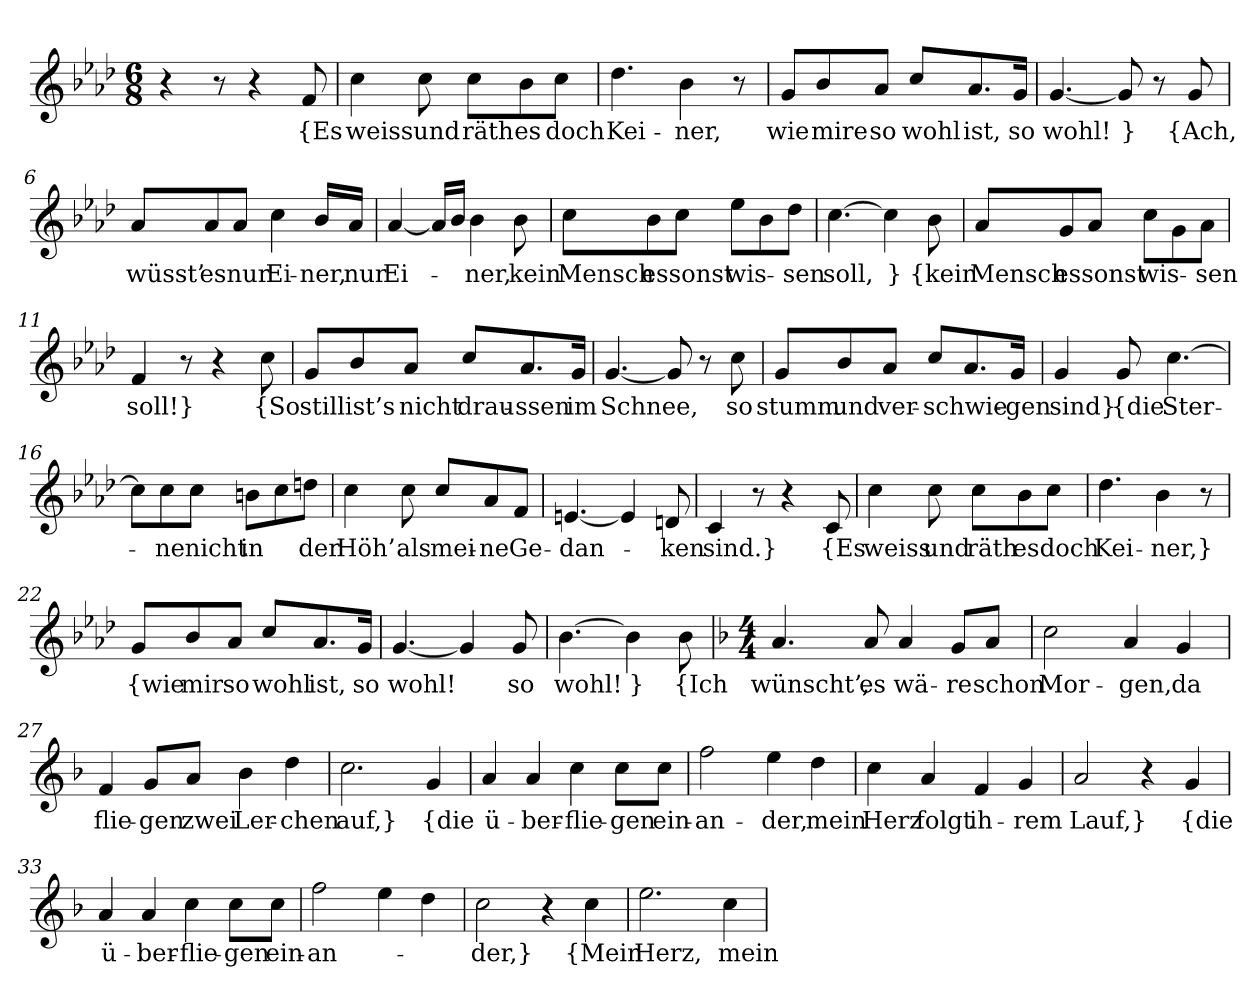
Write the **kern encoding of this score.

**kern	**text
*part1	*part1
*staff1	*staff1
*clefG2	*
*k[b-e-a-d-]	*
*M6/8	*
=1	=1
4r	.
8r	.
4r	.
8f	{Es
=2	=2
4cc	weiss
8cc	und
8cc\L	räth
8b-\	es
8cc\J	doch
=3	=3
4.dd-	Kei-
4b-	-ner,
8r	.
=4	=4
8g/L	wie
8b-/	mire
8a-/J	so
8cc/L	wohl
8.a-/	ist,
16g/Jk	so
=5	=5
[4.g	wohl!
8g]	}
8r	.
8g	{Ach,
=6	=6
8a-/L	wüsst’
8a-/	es
8a-/J	nur
4cc	Ei-
16b-/LL	-ner,
16a-/JJ	nur
=7	=7
[4a-	Ei-
16a-/LL]	.
16b-/JJ	.
4b-	-ner,
8b-	kein
=8	=8
8cc\L	Mensch
8b-\	es
8cc\J	sonst
8ee-\L	wis-
8b-\	.
8dd-\J	-sen
=9	=9
[4.cc	soll,
4cc]	}
8b-	{kein
=10	=10
8a-/L	Mensch
8g/	es
8a-/J	sonst
8cc\L	wis-
8g\	.
8a-\J	-sen
=11	=11
4f	soll!}
8r	.
4r	.
8cc	{So
=12	=12
8g/L	still
8b-/	ist’s
8a-/J	nicht
8cc/L	drau-
8.a-/	-ssen
16g/Jk	im
=13	=13
[4.g	Schnee,
8g]	.
8r	.
8cc	so
=14	=14
8g/L	stumm
8b-/	und
8a-/J	ver-
8cc/L	-schwie-
8.a-/	.
16g/Jk	-gen
=15	=15
4g	sind}
8g	{die
[4.cc	Ster-
=16	=16
8cc\L]	.
8cc\	-ne
8cc\J	nicht
8bn\L	in
8cc\	.
8ddn\J	der
=17	=17
4cc	Höh’
8cc	als
8cc/L	mei-
8a-/	-ne
8f/J	Ge-
=18	=18
[4.en	-dan-
4e]	.
8dn	-ken
=19	=19
4c	sind.}
8r	.
4r	.
8c	{Es
=20	=20
4cc	weiss
8cc	und
8cc\L	räth
8b-\	es
8cc\J	doch
=21	=21
4.dd-	Kei-
4b-	-ner,}
8r	.
=22	=22
8g/L	{wie
8b-/	mir
8a-/J	so
8cc/L	wohl
8.a-/	ist,
16g/Jk	so
=23	=23
[4.g	wohl!
4g]	.
8g	so
=24	=24
[4.b-	wohl!
4b-]	}
8b-	{Ich
=25	=25
*k[b-]	*
*M4/4	*
4.a	wünscht’,
8a	es
4a	wä-
8g/L	-re
8a/J	schon
=26	=26
2cc	Mor-
4a	-gen,
4g	da
=27	=27
4f	flie-
8g/L	-gen
8a/J	zwei
4b-	Ler-
4dd	-chen
=28	=28
2.cc	auf,}
4g	{die
=29	=29
4a	ü-
4a	-ber-
4cc	-flie-
8cc\L	-gen
8cc\J	ein-
=30	=30
2ff	-an-
4ee	-der,
4dd	mein
=31	=31
4cc	Herz
4a	folgt
4f	ih-
4g	-rem
=32	=32
2a	Lauf,}
4r	.
4g	{die
=33	=33
4a	ü-
4a	-ber-
4cc	-flie-
8cc\L	-gen
8cc\J	ein-
=34	=34
2ff	-an-
4ee	.
4dd	.
=35	=35
2cc	-der,}
4r	.
4cc	{Mein
=36	=36
2.ee	Herz,
4cc	mein
=	=
*-	*-
